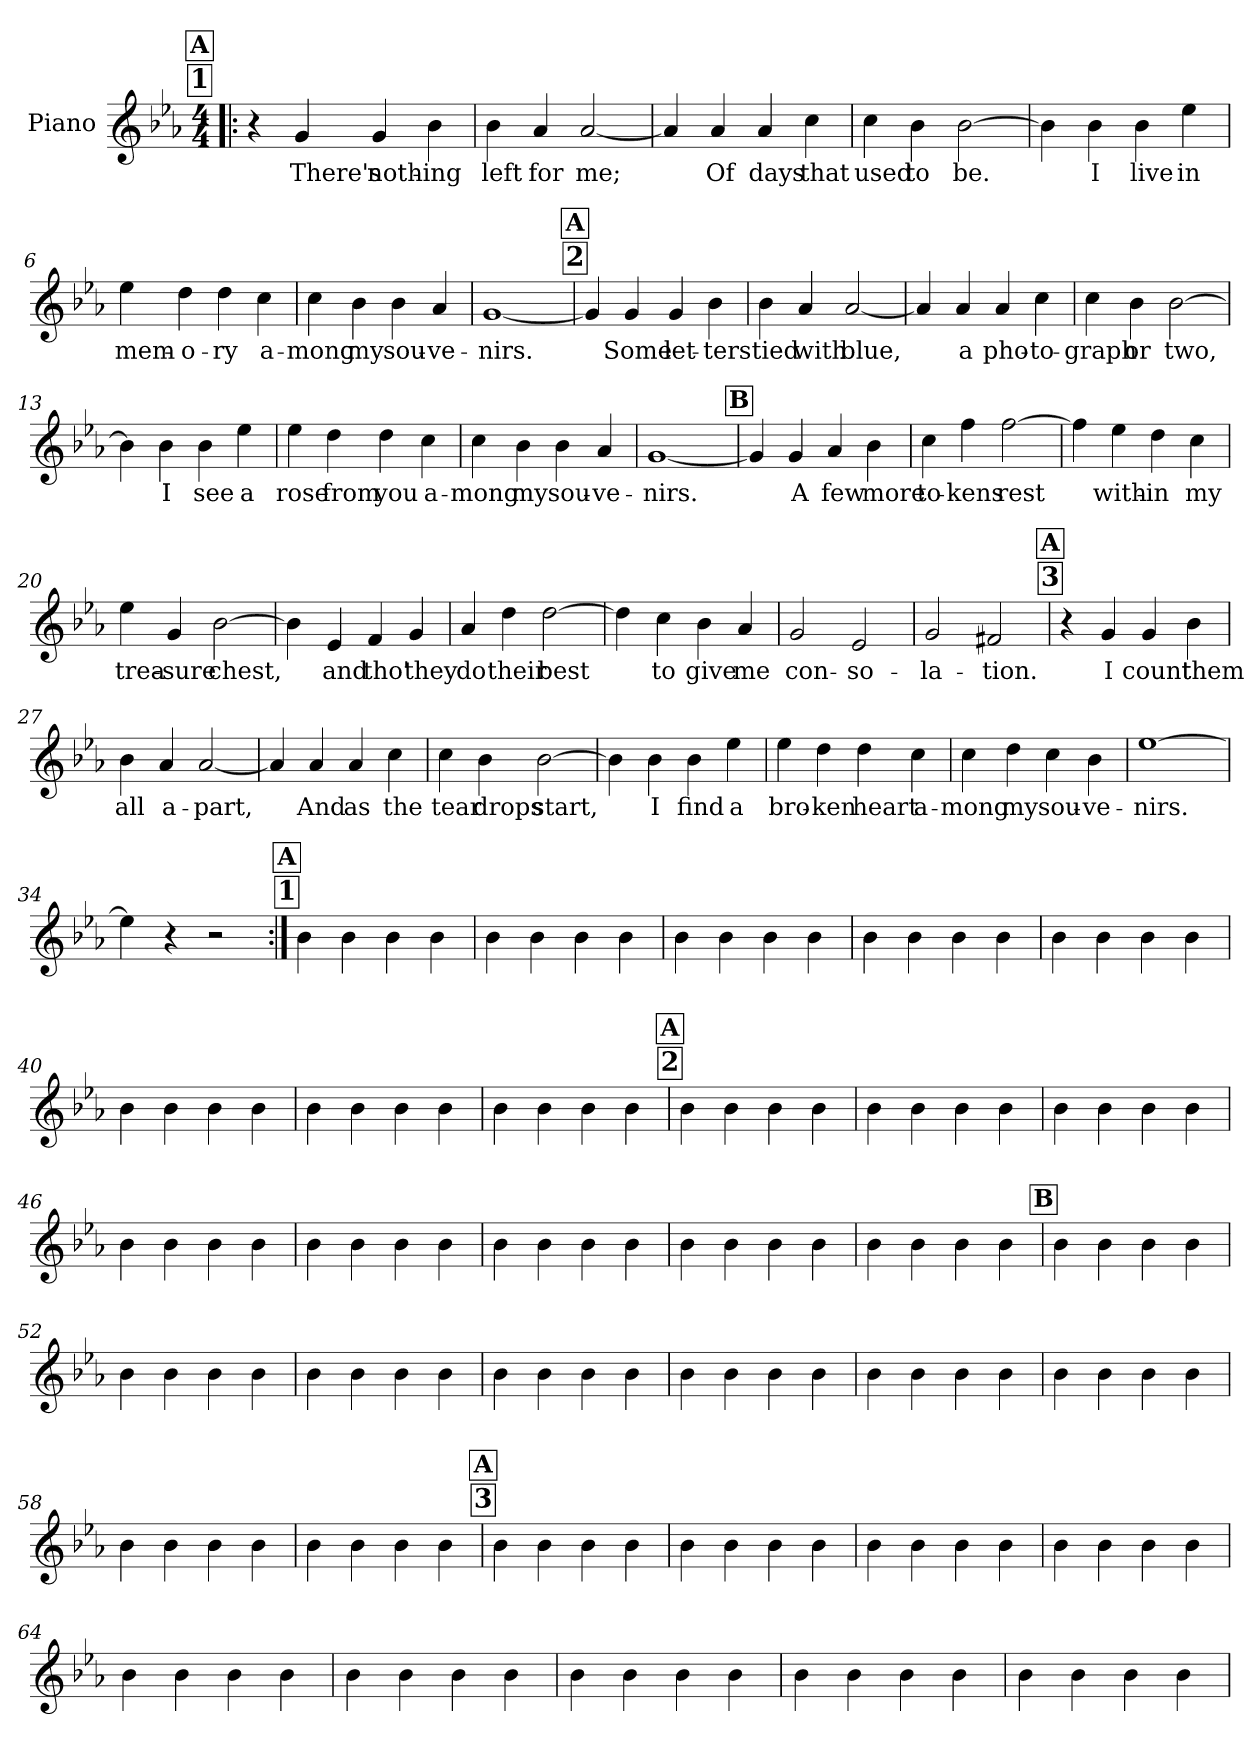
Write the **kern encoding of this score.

**kern	**text
*part1	*part1
*staff1	*staff1
*I"Piano	*
*I'Pno.	*
*clefG2	*
*k[b-e-a-]	*
*M4/4	*
*MM180	*
!!LO:REH:place=s1:a:t=1
!!LO:REH:place=s1:a:fs=14:t=A
=1!|:	=1!|:
4r	.
!	!LO:LY:b
4g/	There's
!	!LO:LY:b
4g/	noth-
!	!LO:LY:b
4b-\	-ing
=2	=2
!	!LO:LY:b
4b-\	left
!	!LO:LY:b
4a-/	for
!	!LO:LY:b
[2a-/	me;
=3	=3
4a-/]	.
!	!LO:LY:b
4a-/	Of
!	!LO:LY:b
4a-/	days
!	!LO:LY:b
4cc\	that
=4	=4
!	!LO:LY:b
4cc\	used
!	!LO:LY:b
4b-\	to
!	!LO:LY:b
[2b-\	be.
!!LO:LB:g=z
=5	=5
4b-\]	.
!	!LO:LY:b
4b-\	I
!	!LO:LY:b
4b-\	live
!	!LO:LY:b
4ee-\	in
=6	=6
!	!LO:LY:b
4ee-\	mem-
!	!LO:LY:b
4dd\	-o-
!	!LO:LY:b
4dd\	-ry
!	!LO:LY:b
4cc\	a-
=7	=7
!	!LO:LY:b
4cc\	-mong
!	!LO:LY:b
4b-\	my
!	!LO:LY:b
4b-\	sou-
!	!LO:LY:b
4a-/	-ve-
=8	=8
!	!LO:LY:b
[1g	-nirs.
!!LO:LB:g=z
!!LO:REH:place=s1:a:t=2
!!LO:REH:place=s1:a:fs=14:t=A
=9	=9
4g/]	.
!	!LO:LY:b
4g/	Some
!	!LO:LY:b
4g/	let-
!	!LO:LY:b
4b-\	-ters
=10	=10
!	!LO:LY:b
4b-\	tied
!	!LO:LY:b
4a-/	with
!	!LO:LY:b
[2a-/	blue,
=11	=11
4a-/]	.
!	!LO:LY:b
4a-/	a
!	!LO:LY:b
4a-/	pho-
!	!LO:LY:b
4cc\	-to-
=12	=12
!	!LO:LY:b
4cc\	-graph
!	!LO:LY:b
4b-\	or
!	!LO:LY:b
[2b-\	two,
!!LO:LB:g=z
=13	=13
4b-\]	.
!	!LO:LY:b
4b-\	I
!	!LO:LY:b
4b-\	see
!	!LO:LY:b
4ee-\	a
=14	=14
!	!LO:LY:b
4ee-\	rose
!	!LO:LY:b
4dd\	from
!	!LO:LY:b
4dd\	you
!	!LO:LY:b
4cc\	a-
=15	=15
!	!LO:LY:b
4cc\	-mong
!	!LO:LY:b
4b-\	my
!	!LO:LY:b
4b-\	sou-
!	!LO:LY:b
4a-/	-ve-
=16	=16
!	!LO:LY:b
[1g	-nirs.
!!LO:LB:g=z
!!LO:REH:place=s1:a:fs=14:t=B
=17	=17
4g/]	.
!	!LO:LY:b
4g/	A
!	!LO:LY:b
4a-/	few
!	!LO:LY:b
4b-\	more
=18	=18
!	!LO:LY:b
4cc\	to-
!	!LO:LY:b
4ff\	-kens
!	!LO:LY:b
[2ff\	rest
=19	=19
4ff\]	.
!	!LO:LY:b
4ee-\	with-
!	!LO:LY:b
4dd\	-in
!	!LO:LY:b
4cc\	my
=20	=20
!	!LO:LY:b
4ee-\	trea-
!	!LO:LY:b
4g/	-sure
!	!LO:LY:b
[2b-\	chest,
!!LO:LB:g=z
=21	=21
4b-\]	.
!	!LO:LY:b
4e-/	and
!	!LO:LY:b
4f/	tho'
!	!LO:LY:b
4g/	they
=22	=22
!	!LO:LY:b
4a-/	do
!	!LO:LY:b
4dd\	their
!	!LO:LY:b
[2dd\	best
=23	=23
4dd\]	.
!	!LO:LY:b
4cc\	to
!	!LO:LY:b
4b-\	give
!	!LO:LY:b
4a-/	me
=24	=24
!	!LO:LY:b
2g/	con-
!	!LO:LY:b
2e-/	-so-
=25	=25
!	!LO:LY:b
2g/	-la-
!	!LO:LY:b
2f#X/	-tion.
!!LO:LB:g=z
!!LO:REH:place=s1:a:t=3
!!LO:REH:place=s1:a:fs=14:t=A
=26	=26
4r	.
!	!LO:LY:b
4g/	I
!	!LO:LY:b
4g/	count
!	!LO:LY:b
4b-\	them
=27	=27
!	!LO:LY:b
4b-\	all
!	!LO:LY:b
4a-/	a-
!	!LO:LY:b
[2a-/	-part,
=28	=28
4a-/]	.
!	!LO:LY:b
4a-/	And
!	!LO:LY:b
4a-/	as
!	!LO:LY:b
4cc\	the
=29	=29
!	!LO:LY:b
4cc\	tear
!	!LO:LY:b
4b-\	drops
!	!LO:LY:b
[2b-\	start,
!!LO:LB:g=z
=30	=30
4b-\]	.
!	!LO:LY:b
4b-\	I
!	!LO:LY:b
4b-\	find
!	!LO:LY:b
4ee-\	a
=31	=31
!	!LO:LY:b
4ee-\	bro-
!	!LO:LY:b
4dd\	-ken
!	!LO:LY:b
4dd\	heart
!	!LO:LY:b
4cc\	a-
=32	=32
!	!LO:LY:b
4cc\	-mong
!	!LO:LY:b
4dd\	my
!	!LO:LY:b
4cc\	sou-
!	!LO:LY:b
4b-\	-ve-
=33	=33
!	!LO:LY:b
[1ee-	-nirs.
=34	=34
4ee-\]	.
4r	.
2r	.
!!LO:PB:g=z
!!LO:REH:place=s1:a:t=1
!!LO:REH:place=s1:a:fs=20:t=A
=35:|!	=35:|!
4b-	.
4b-	.
4b-	.
4b-	.
=36	=36
4b-	.
4b-	.
4b-	.
4b-	.
=37	=37
4b-	.
4b-	.
4b-	.
4b-	.
=38	=38
4b-	.
4b-	.
4b-	.
4b-	.
!!LO:LB:g=z
=39	=39
4b-	.
4b-	.
4b-	.
4b-	.
=40	=40
4b-	.
4b-	.
4b-	.
4b-	.
=41	=41
4b-	.
4b-	.
4b-	.
4b-	.
=42	=42
4b-	.
4b-	.
4b-	.
4b-	.
!!LO:LB:g=z
!!LO:REH:place=s1:a:t=2
!!LO:REH:place=s1:a:fs=20:t=A
=43	=43
4b-	.
4b-	.
4b-	.
4b-	.
=44	=44
4b-	.
4b-	.
4b-	.
4b-	.
=45	=45
4b-	.
4b-	.
4b-	.
4b-	.
=46	=46
4b-	.
4b-	.
4b-	.
4b-	.
!!LO:LB:g=z
=47	=47
4b-	.
4b-	.
4b-	.
4b-	.
=48	=48
4b-	.
4b-	.
4b-	.
4b-	.
=49	=49
4b-	.
4b-	.
4b-	.
4b-	.
=50	=50
4b-	.
4b-	.
4b-	.
4b-	.
!!LO:LB:g=z
!!LO:REH:place=s1:a:fs=20:t=B
=51	=51
4b-	.
4b-	.
4b-	.
4b-	.
=52	=52
4b-	.
4b-	.
4b-	.
4b-	.
=53	=53
4b-	.
4b-	.
4b-	.
4b-	.
=54	=54
4b-	.
4b-	.
4b-	.
4b-	.
=55	=55
4b-	.
4b-	.
4b-	.
4b-	.
!!LO:LB:g=z
=56	=56
4b-	.
4b-	.
4b-	.
4b-	.
=57	=57
4b-	.
4b-	.
4b-	.
4b-	.
=58	=58
4b-	.
4b-	.
4b-	.
4b-	.
=59	=59
4b-	.
4b-	.
4b-	.
4b-	.
!!LO:LB:g=z
!!LO:REH:place=s1:a:t=3
!!LO:REH:place=s1:a:fs=20:t=A
=60	=60
4b-	.
4b-	.
4b-	.
4b-	.
=61	=61
4b-	.
4b-	.
4b-	.
4b-	.
=62	=62
4b-	.
4b-	.
4b-	.
4b-	.
=63	=63
4b-	.
4b-	.
4b-	.
4b-	.
!!LO:LB:g=z
=64	=64
4b-	.
4b-	.
4b-	.
4b-	.
=65	=65
4b-	.
4b-	.
4b-	.
4b-	.
=66	=66
4b-	.
4b-	.
4b-	.
4b-	.
=67	=67
4b-	.
4b-	.
4b-	.
4b-	.
=68	=68
4b-	.
4b-	.
4b-	.
4b-	.
=	=
*-	*-
